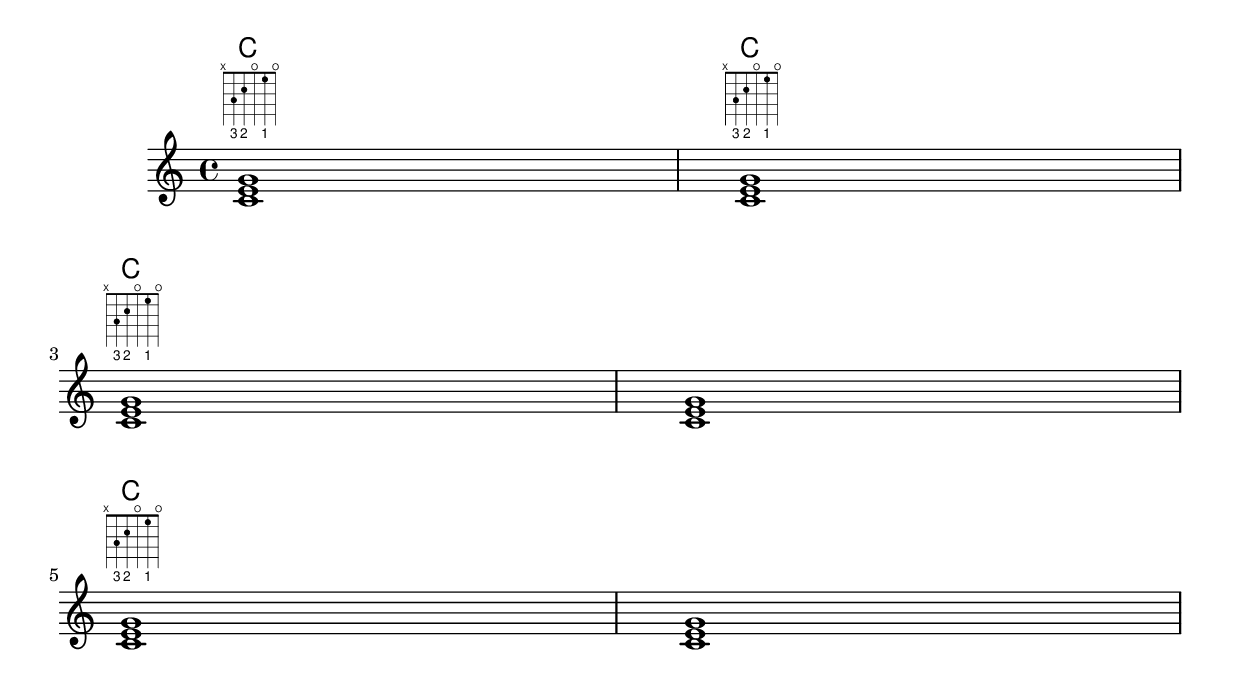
% DO NOT EDIT this file manually; it is automatically
% generated from Documentation/snippets/new
% Make any changes in Documentation/snippets/new/
% and then run scripts/auxiliar/makelsr.py
%
% This file is in the public domain.
%% Note: this file works from version 2.13.36
\version "2.14.0"

\header {
%% Translation of GIT committish: 59caa3adce63114ca7972d18f95d4aadc528ec3d
  texidoces = "
Se puede hacer que los diagramas de posiciones se muestren sólo
cuando el acorde cambia o al comienzo de una nueva línea.

"

  doctitlees = "Cambios de acorde de posiciones de trastes"


%% Translation of GIT committish: 0a868be38a775ecb1ef935b079000cebbc64de40
texidocde = "
Bunddiagramme können definiert werden, sodass sie nur angezeigt werden,
wenn der Akkord sich ändert oder eine neue Zeile anfängt.

"

  doctitlede = "Akkordänderungen für Bunddiagramme"

  lsrtags = "fretted-strings"
  texidoc = "FretBoards can be set to display only when the chord changes
or at the beginning of a new line."
  doctitle = "chordChanges for FretBoards"
} % begin verbatim


\include "predefined-guitar-fretboards.ly"

myChords = \chordmode {
  c1 c1 \break
  \set chordChanges = ##t
  c1 c1 \break
  c1 c1 \break
}

<<
  \new ChordNames { \myChords }
  \new FretBoards { \myChords }
  \new Staff { \myChords }
>>
